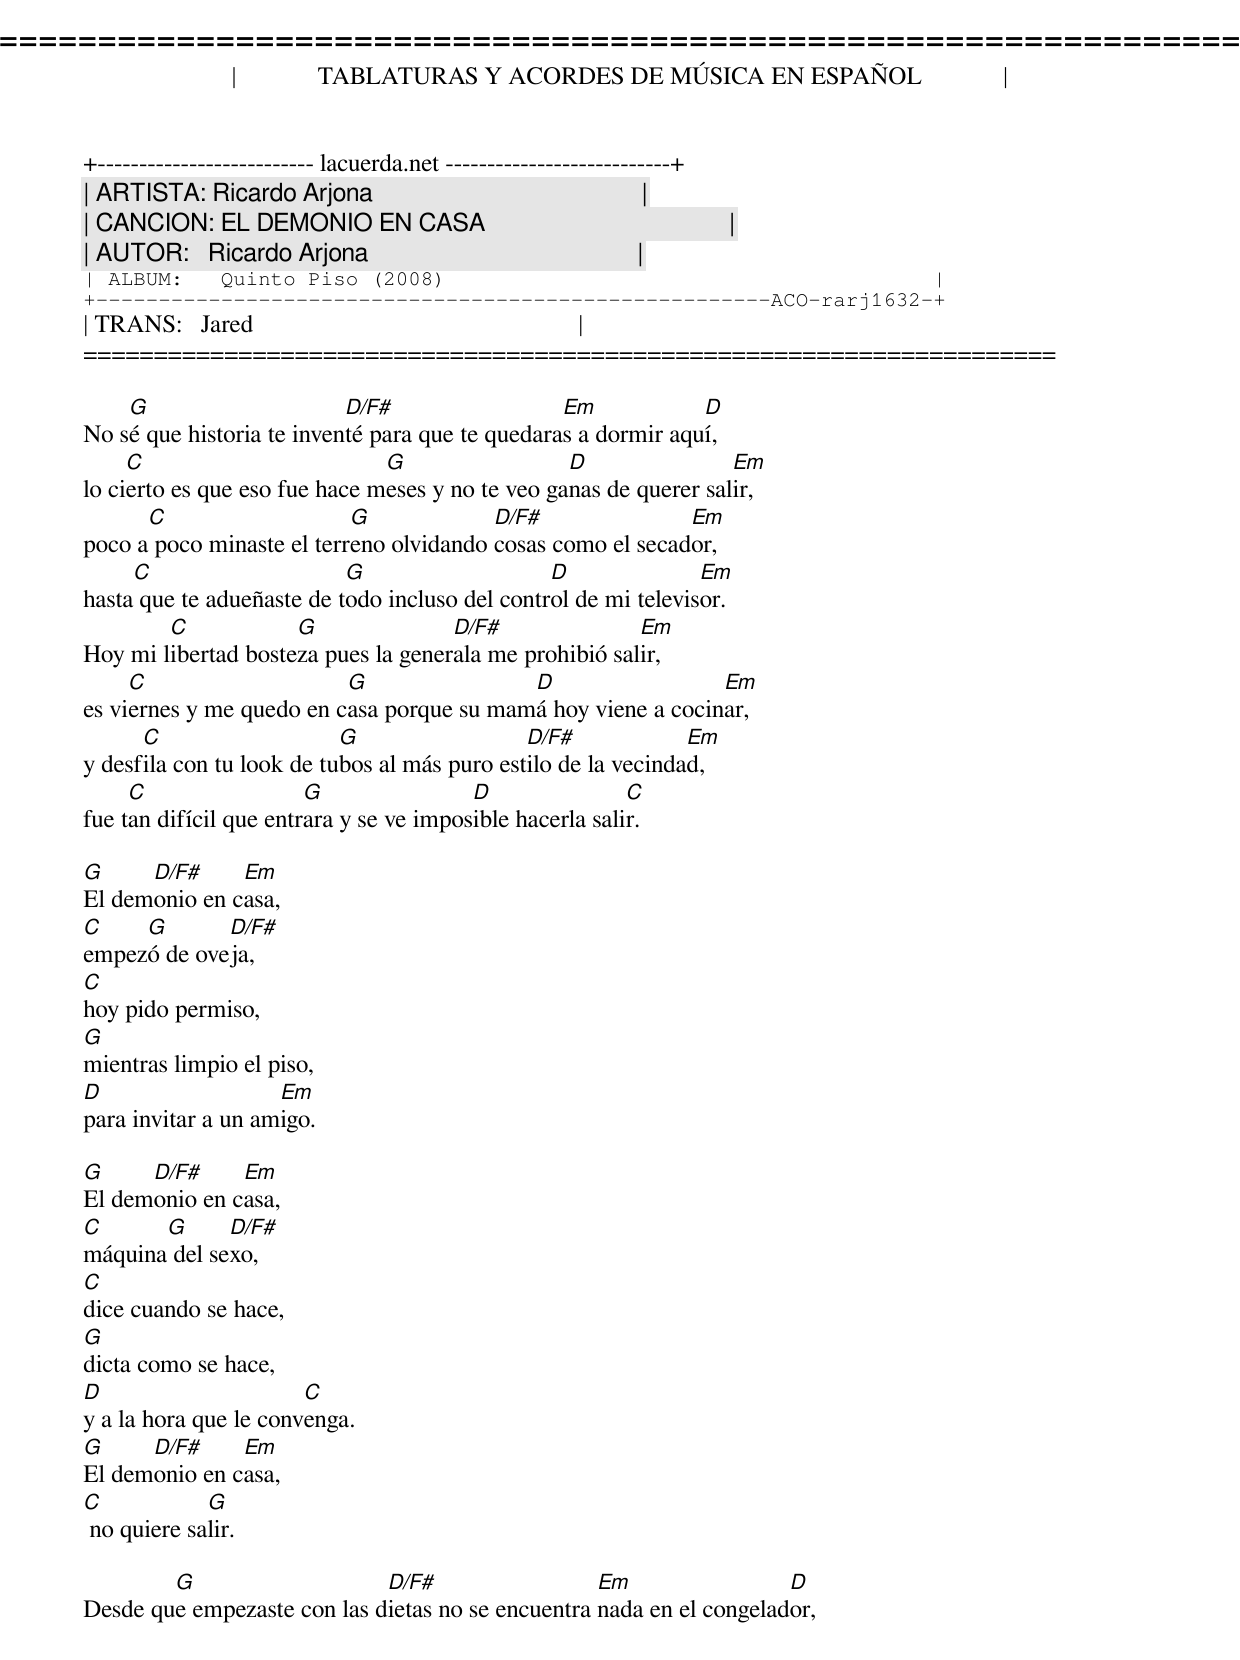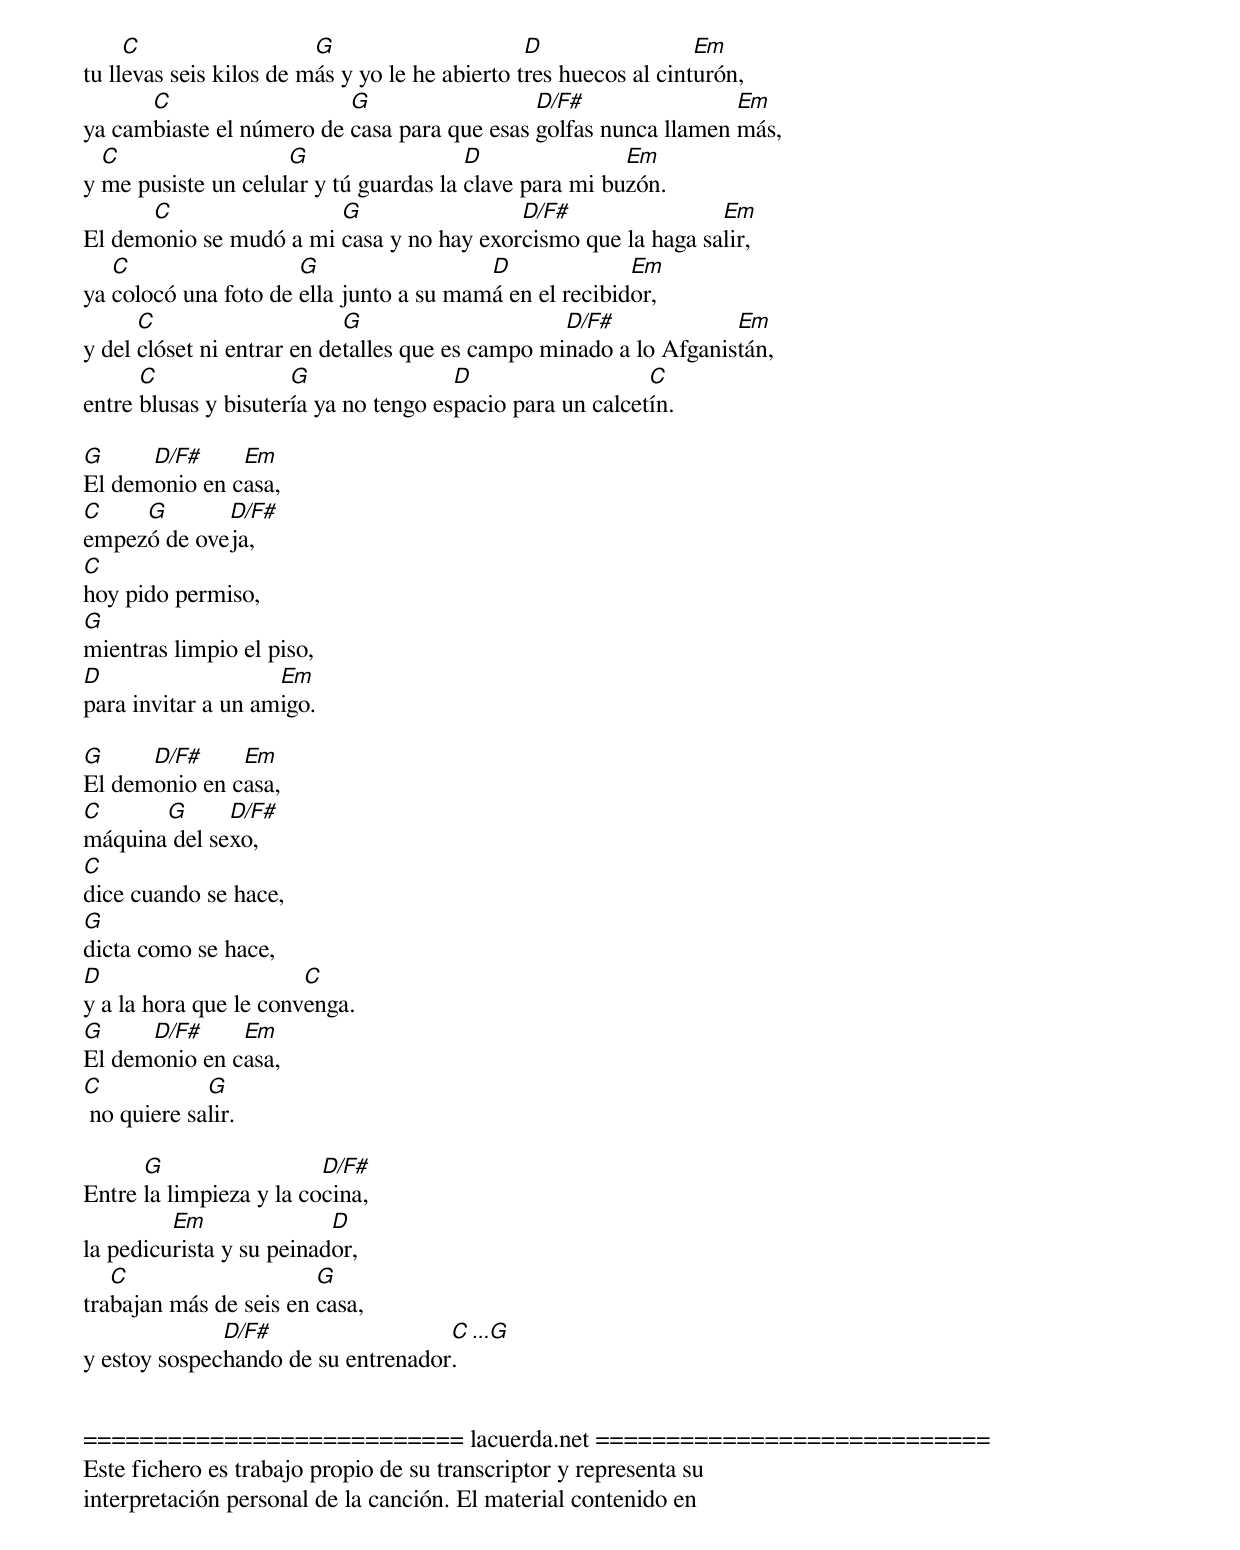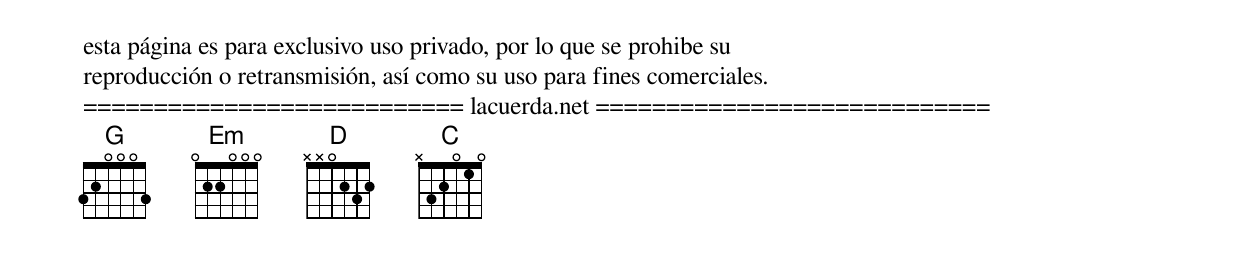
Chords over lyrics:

=====================================================================
|             TABLATURAS Y ACORDES DE MÚSICA EN ESPAÑOL             |
+-------------------------- lacuerda.net ---------------------------+
| ARTISTA: Ricardo Arjona                                           |
| CANCION: EL DEMONIO EN CASA                                       |
| AUTOR:   Ricardo Arjona                                           |
| ALBUM:   Quinto Piso (2008)                                       |
+------------------------------------------------------ACO-rarj1632-+
| TRANS:   Jared                                                    |
=====================================================================

    G                      D/F#                  Em            D
No sé que historia te inventé para que te quedaras a dormir aquí,
     C                         G                  D                Em
lo cierto es que eso fue hace meses y no te veo ganas de querer salir,
      C                    G             D/F#               Em
poco a poco minaste el terreno olvidando cosas como el secador,
     C                     G                    D               Em
hasta que te adueñaste de todo incluso del control de mi televisor.
        C            G               D/F#               Em
Hoy mi libertad bosteza pues la generala me prohibió salir,
     C                    G                D                  Em
es viernes y me quedo en casa porque su mamá hoy viene a cocinar,
      C                    G                  D/F#             Em
y desfila con tu look de tubos al más puro estilo de la vecindad,
     C                  G                D                C
fue tan difícil que entrara y se ve imposible hacerla salir.

G     D/F#     Em
El demonio en casa,
C    G       D/F#
empezó de oveja,
C
hoy pido permiso,
G
mientras limpio el piso,
D                   Em
para invitar a un amigo.

G     D/F#     Em
El demonio en casa,
C      G      D/F#
máquina del sexo,
C
dice cuando se hace,
G
dicta como se hace,
D                      C
y a la hora que le convenga.
G     D/F#     Em
El demonio en casa,
C            G
 no quiere salir.

        G                    D/F#                  Em                 D
Desde que empezaste con las dietas no se encuentra nada en el congelador,
     C                   G                      D                 Em
tu llevas seis kilos de más y yo le he abierto tres huecos al cinturón,
      C                   G                  D/F#                Em
ya cambiaste el número de casa para que esas golfas nunca llamen más,
  C                  G                  D               Em
y me pusiste un celular y tú guardas la clave para mi buzón.
      C                 G                 D/F#                Em
El demonio se mudó a mi casa y no hay exorcismo que la haga salir,
   C                  G                  D              Em
ya colocó una foto de ella junto a su mamá en el recibidor,
      C                     G                     D/F#             Em
y del clóset ni entrar en detalles que es campo minado a lo Afganistán,
      C               G                D                   C
entre blusas y bisutería ya no tengo espacio para un calcetín.

G     D/F#     Em
El demonio en casa,
C    G       D/F#
empezó de oveja,
C
hoy pido permiso,
G
mientras limpio el piso,
D                   Em
para invitar a un amigo.

G     D/F#     Em
El demonio en casa,
C      G      D/F#
máquina del sexo,
C
dice cuando se hace,
G
dicta como se hace,
D                      C
y a la hora que le convenga.
G     D/F#     Em
El demonio en casa,
C            G
 no quiere salir.

      G                  D/F#
Entre la limpieza y la cocina,
         Em               D
la pedicurista y su peinador,
   C                    G
trabajan más de seis en casa,
              D/F#                  C     ...G
y estoy sospechando de su entrenador.


=========================== lacuerda.net ============================
Este fichero es trabajo propio de su transcriptor y representa su
interpretación personal de la canción. El material contenido en
esta página es para exclusivo uso privado, por lo que se prohibe su
reproducción o retransmisión, así como su uso para fines comerciales.
=========================== lacuerda.net ============================
